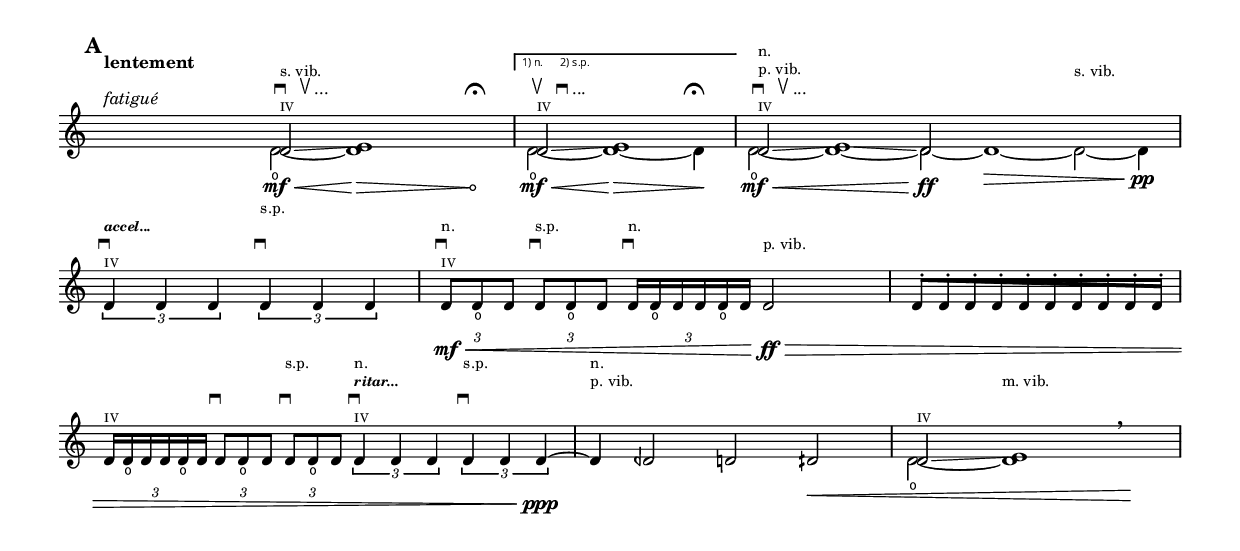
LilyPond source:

% DO NOT EDIT this file manually; it is automatically
% generated from Documentation/snippets/new
% Make any changes in Documentation/snippets/new/
% and then run scripts/auxiliar/makelsr.py
%
% This file is in the public domain.
%% Note: this file works from version 2.13.36
% #!lilypond lcp-extract.ly -*- coding: utf-8; -*-

%%%
%%% les-cinq-pieds:
%%% extract for the lilypond documentaton project
%%%

%% Title:	Les cinq pieds
%% Composer: 	David Séverin
%% Date:	Juillet 2007
%% Instrument:	Violon Solo
%% Dedication:	A mon épouse Lívia De Souza Vidal
%% Additional:	avec l'aide de Krzysztof Wagenaar

%% Statement:

%% Here by, I, the composer, agree that this extract of my composition
%% be in the public domain and can be part of, used and presented in
%% the LilyPond Documention Project.

%% Statement Date: Octber the 9th, 2008


\header {
  lsrtags = "headwords"
  texidoc = ""
  doctitle = "headword"
} % begin verbatim



\version "2.14.0"
#(set-global-staff-size 15)

%%%
%%% Abreviations
%%%

db         = \markup { \musicglyph #"scripts.downbow" }
dub        = \markup { \line { \musicglyph #"scripts.downbow" " " \musicglyph #"scripts.upbow" } }
dubetc     = \markup { \line { \musicglyph #"scripts.downbow" " " \musicglyph #"scripts.upbow" "..." } }

ub         = \markup { \musicglyph #"scripts.upbow" }
udb        = \markup { \line { \musicglyph #"scripts.upbow" " " \musicglyph #"scripts.downbow" } }
udbetc     = \markup { \line { \musicglyph #"scripts.upbow" " " \musicglyph #"scripts.downbow" "..." } }

fermaTa    = \markup \musicglyph #"scripts.ufermata"

accel   = \markup \tiny \italic \bold "accel..."
ritar   = \markup \tiny \italic \bold "ritar..."

ignore     = \override NoteColumn #'ignore-collision = ##t


%%
%% Strings
%%

svib           = \markup \small "s. vib."
pvib           = \markup \small "p. vib."
mvib           = \markup \small "m. vib."
sulp           = \markup \small "s.p."
norm           = \markup \small "n."

quatre         = \markup \teeny "IV"


%%
%% Shifting Notes
%%

shift      = \once \override NoteColumn #'force-hshift = #0.9
shifta     = \once \override NoteColumn #'force-hshift = #1.2
shiftb     = \once \override NoteColumn #'force-hshift = #1.4


%%
%% Hairpin
%%

% aniente        = "a niente"
aniente        = \once \override Hairpin #'circled-tip = ##t


%%
%% Tuplets
%%

tupletbp       = \once \override Staff.TupletBracket #'padding = #2.25


%%
%% Flag [Note Head - Stem]
%%

noflag         = \once \override Stem #'flag-style = #'no-flag

%%%
%%% Functions
%%%

#(define-markup-command (colmark layout props args)
  (markup-list?)
  (let ((entries (cons (list '(baseline-skip . 2.3)) props)
       ))
   (interpret-markup layout entries
    (make-column-markup
     (map (lambda (arg)
	   (markup arg))
      (reverse args))))))


%%%
%%% Instruments
%%%

ViolinSolo = \relative c' {

  \voiceOne

  \set Score.markFormatter     =  #format-mark-box-numbers
  \override Score.VoltaBracket #'font-name                  = #"sans"
  \override Score.VoltaBracket #'extra-offset               = #'(0 . 1)
  \override SpacingSpanner     #'uniform-stretching         = ##t


  %% Measure 1
  \time 25/8
  \mark \default
  r2 ^\markup \colmark { \italic "fatigué" " " \bold "lentement"} r4 r r8
  <<
    { \shift d2 \glissando ^\markup \colmark { \quatre \dubetc \svib } \shifta e1 } \\
    { d2 \open \mf \< ~ \aniente d1  \! \> r4 r ^\markup \colmark { " " \fermaTa } \! }
  >>


  %% Measure 2
  \time 7/4
  \set Score.repeatCommands = #'((volta "1) n.      2) s.p."))
  <<
    { \shift d2 \glissando ^\markup \colmark { \quatre \udbetc } \shifta e1 } \\
    { d2 \open \mf \< ~ d1 \! \> ~ d4 ^\markup \colmark { " " \fermaTa } \! }
  >>
  \set Score.repeatCommands = #'((volta #f))


  %% Measure 3
  \time 15/4
  <<
    { \shift d2 \glissando ^\markup \colmark { \quatre \dubetc \pvib \norm } \shifta e1 \glissando d2 } \\
    { d2 \open \mf \< ~ d1 ~ d2 \ff  ~ d1 \> ~ d2 ^\markup \colmark { " " " " \svib } ~ d4 \pp}
  >>
  \break

  %% Measure 4
  \time 4/4
  \stemUp
  \tupletDown
  \times 2/3 { d4 ^\markup \colmark { \quatre \db \accel } d d }
  \times 2/3 { d4 ^\markup \colmark { " " \db " " \sulp } d d }



  %% Measure 5
  \time 5/4
  \tupletbp \times 2/3 { d8 \mf \< ^\markup \colmark { \quatre \db \norm } d _\open d }
  \tupletbp \times 2/3 { d8 ^\markup \colmark { " " \db \sulp } d _\open d }
  \tupletbp \times 2/3 { d16 ^\markup \colmark { " " \db \norm } d _\open d d d _\open d }
  d2 \ff ^\markup \colmark { " " \pvib } \>


  %% Measure 6
  \time 5/8
  \once \override Beam #'grow-direction = #RIGHT  % \featherDurations #(ly:make-moment 2 3)
  { d16 \staccato
    [ d \staccato d \staccato d \staccato d \staccato d \staccato d \staccato d \staccato d \staccato d \staccato]
  }
  \break


  %% Measure 7
  \time 7/4
  \tupletbp \times 2/3 { d16 ^\markup \colmark { \quatre } d _\open d d d _\open d }
  \tupletbp \times 2/3 { d8 ^\markup \colmark { " " \db } d _\open d }
  \tupletbp \times 2/3 { d8 ^\markup \colmark { " " \db " " \sulp } d _\open d }
  \times 2/3 { d4 ^\markup \colmark { \quatre \db \ritar \norm } d d }
  \times 2/3 { d4 ^\markup \colmark { " " \db " " \sulp } d d \ppp ~ }


  %% Measure 8
  d4 ^\markup \colmark { " " " " \pvib \norm }
  deh2 d dih \<


  %% Measure 9
  <<
    { \shift d2 \glissando ^\markup \colmark { \quatre } \shifta e1 } \\
    { d2 \open ~ d1  ^\markup \colmark { " " " " \mvib } }
  >>
  \breathe r4 \!

}


%%%
%%% Score
%%%

\score {

  <<
    \relative <<
      \new Staff \ViolinSolo
    >>

    \override Score.Rest #'transparent = ##t
    \set Score.defaultBarType          = "empty"
  >>

  \layout  {
    indent       = 0.0
    \context {
      \Staff
      \remove "Time_signature_engraver"
    }
    \context {
      \Score
      \remove "Bar_number_engraver"
    }
  }
}
